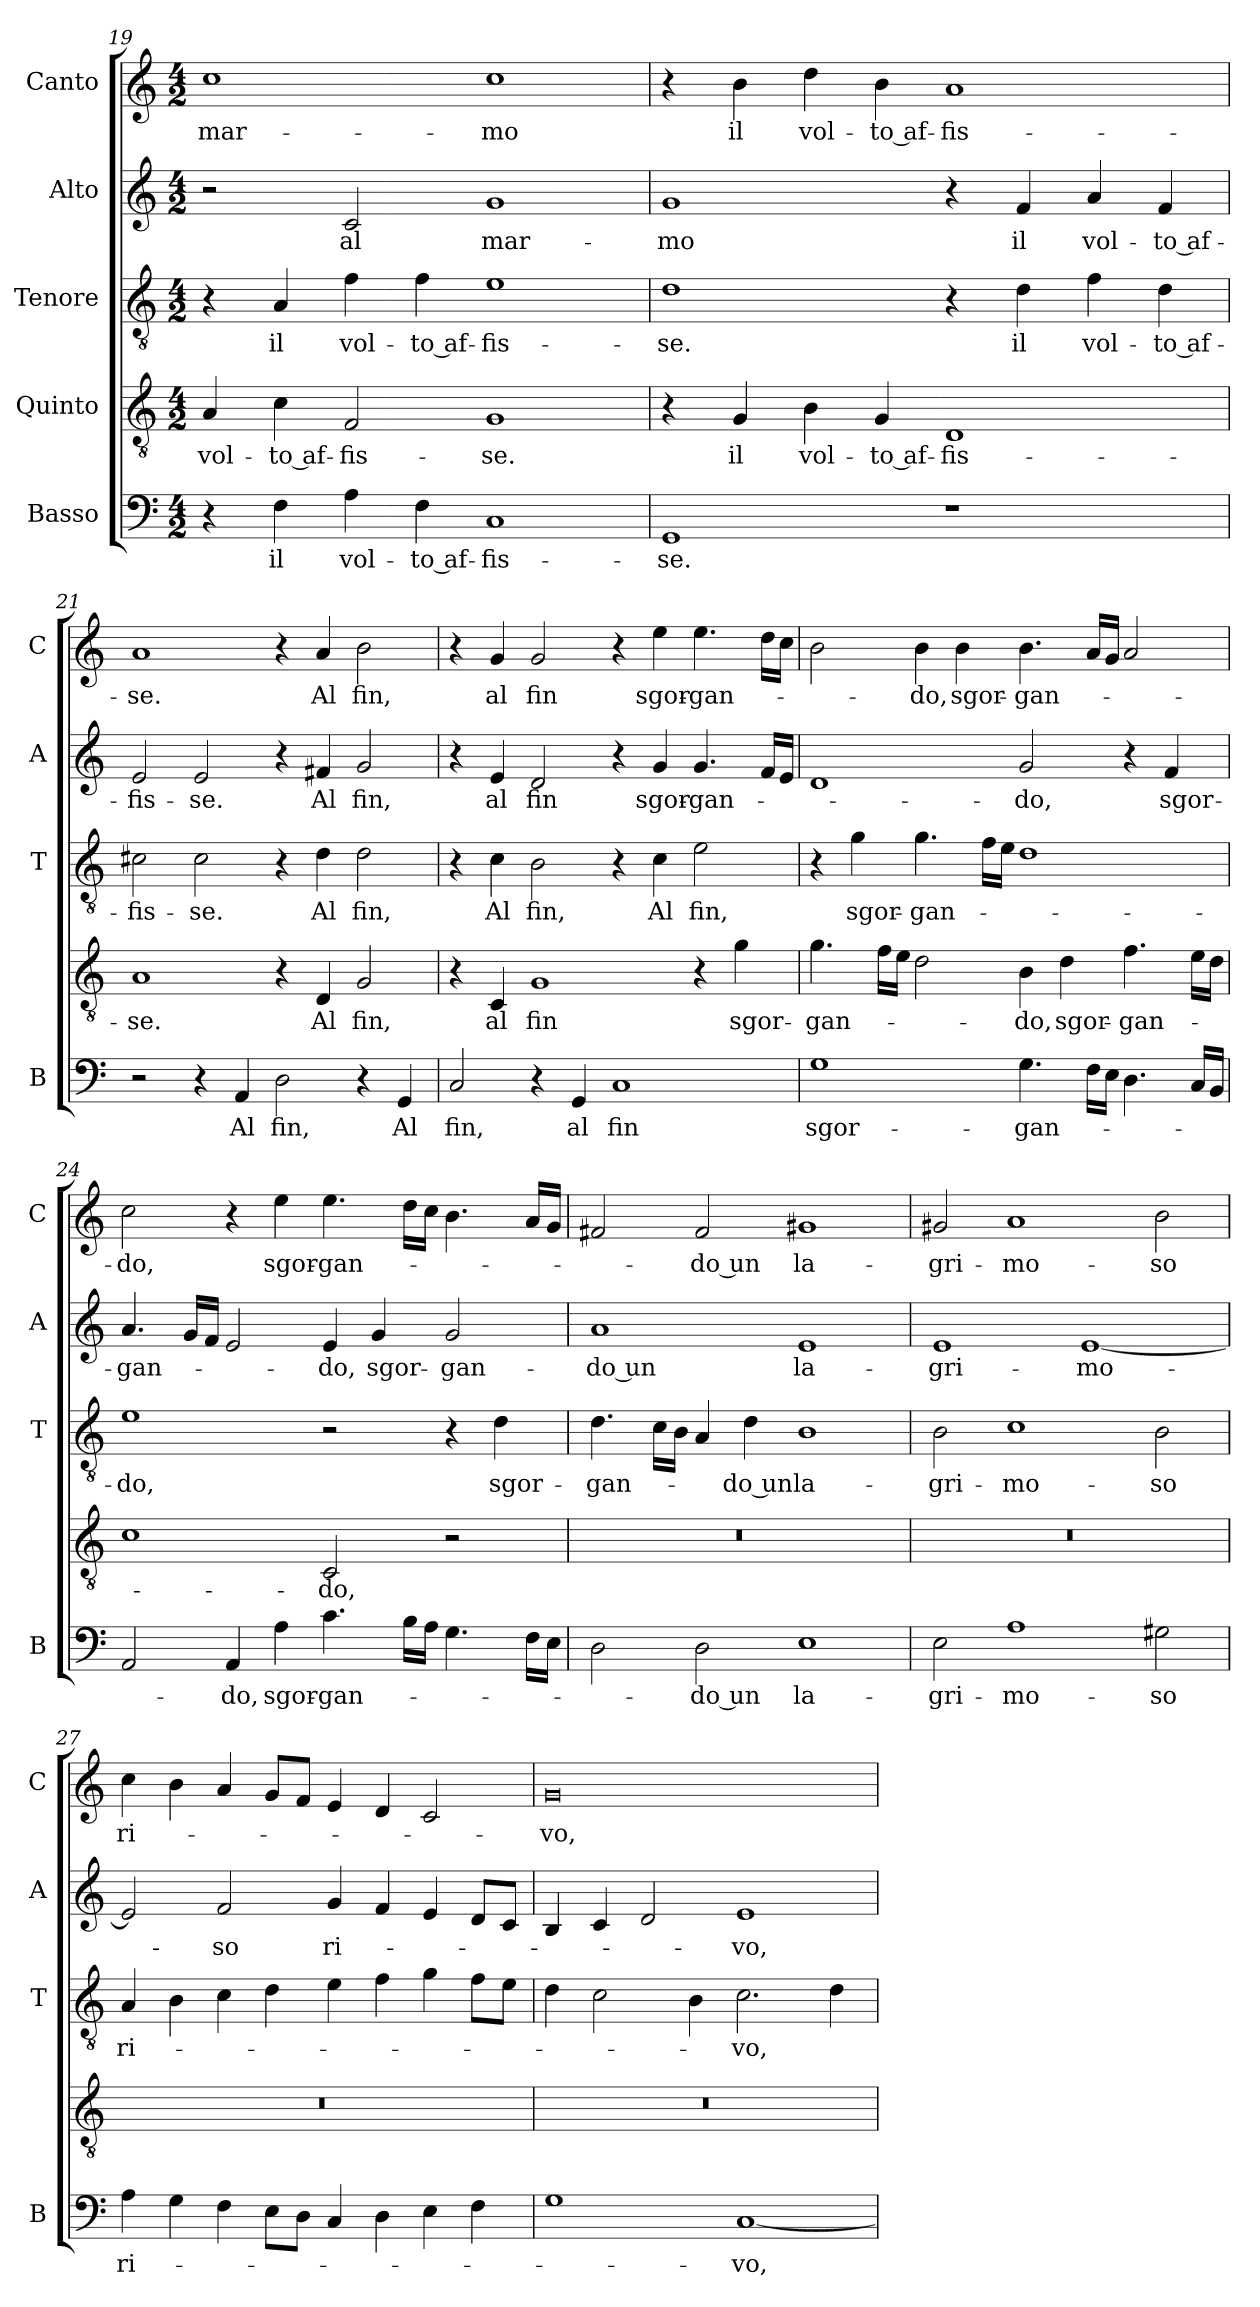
**kern	**text	**kern	**text	**kern	**text	**kern	**text	**kern	**text
*part5	*part5	*part4	*part4	*part3	*part3	*part2	*part2	*part1	*part1
*staff5	*staff5	*staff4	*staff4	*staff3	*staff3	*staff2	*staff2	*staff1	*staff1
*I"Basso	*	*I"Quinto	*	*I"Tenore	*	*I"Alto	*	*I"Canto	*
*I'B	*	*	*	*I'T	*	*I'A	*	*I'C	*
*clefF4	*	*clefGv2	*	*clefGv2	*	*clefG2	*	*clefG2	*
*k[]	*	*k[]	*	*k[]	*	*k[]	*	*k[]	*
*C:	*	*C:	*	*C:	*	*C:	*	*C:	*
*M4/2	*	*M4/2	*	*M4/2	*	*M4/2	*	*M4/2	*
=19	=19	=19	=19	=19	=19	=19	=19	=19	=19
!	!	!	!LO:LY:b	!	!	!	!	!	!LO:LY:b
4r	.	4A/	vol-	4r	.	2r	.	1cc	mar-
!	!LO:LY:b	!	!LO:LY:b	!	!LO:LY:b	!	!	!	!
4F\	il	4c\	-to af-	4A/	il	.	.	.	.
!	!LO:LY:b	!	!LO:LY:b	!	!LO:LY:b	!	!LO:LY:b	!	!
4A\	vol-	2F/	-fis-	4f\	vol-	2c/	al	.	.
!	!LO:LY:b	!	!	!	!LO:LY:b	!	!	!	!
4F\	-to af-	.	.	4f\	-to af-	.	.	.	.
!	!LO:LY:b	!	!LO:LY:b	!	!LO:LY:b	!	!LO:LY:b	!	!LO:LY:b
1C	-fis-	1G	-se.	1e	-fis-	1g	mar-	1cc	-mo
=20	=20	=20	=20	=20	=20	=20	=20	=20	=20
!	!LO:LY:b	!	!	!	!LO:LY:b	!	!LO:LY:b	!	!
1GG	-se.	4r	.	1d	-se.	1g	-mo	4r	.
!	!	!	!LO:LY:b	!	!	!	!	!	!LO:LY:b
.	.	4G/	il	.	.	.	.	4b\	il
!	!	!	!LO:LY:b	!	!	!	!	!	!LO:LY:b
.	.	4B\	vol-	.	.	.	.	4dd\	vol-
!	!	!	!LO:LY:b	!	!	!	!	!	!LO:LY:b
.	.	4G/	-to af-	.	.	.	.	4b\	-to af-
!	!	!	!LO:LY:b	!	!	!	!	!	!LO:LY:b
1r	.	1D	-fis-	4r	.	4r	.	1a	-fis-
!	!	!	!	!	!LO:LY:b	!	!LO:LY:b	!	!
.	.	.	.	4d\	il	4f/	il	.	.
!	!	!	!	!	!LO:LY:b	!	!LO:LY:b	!	!
.	.	.	.	4f\	vol-	4a/	vol-	.	.
!	!	!	!	!	!LO:LY:b	!	!LO:LY:b	!	!
.	.	.	.	4d\	-to af-	4f/	-to af-	.	.
=21	=21	=21	=21	=21	=21	=21	=21	=21	=21
!	!	!	!LO:LY:b	!	!LO:LY:b	!	!LO:LY:b	!	!LO:LY:b
2r	.	1A	-se.	2c#X\	-fis-	2e/	-fis-	1a	-se.
!	!	!	!	!	!LO:LY:b	!	!LO:LY:b	!	!
4r	.	.	.	2c#\	-se.	2e/	-se.	.	.
!	!LO:LY:b	!	!	!	!	!	!	!	!
4AA/	Al	.	.	.	.	.	.	.	.
!	!LO:LY:b	!	!	!	!	!	!	!	!
2D\	fin,	4r	.	4r	.	4r	.	4r	.
!	!	!	!LO:LY:b	!	!LO:LY:b	!	!LO:LY:b	!	!LO:LY:b
.	.	4D/	Al	4d\	Al	4f#X/	Al	4a/	Al
!	!	!	!LO:LY:b	!	!LO:LY:b	!	!LO:LY:b	!	!LO:LY:b
4r	.	2G/	fin,	2d\	fin,	2g/	fin,	2b\	fin,
!	!LO:LY:b	!	!	!	!	!	!	!	!
4GG/	Al	.	.	.	.	.	.	.	.
!!LO:LB:g=z
=22	=22	=22	=22	=22	=22	=22	=22	=22	=22
!	!LO:LY:b	!	!	!	!	!	!	!	!
2C/	fin,	4r	.	4r	.	4r	.	4r	.
!	!	!	!LO:LY:b	!	!LO:LY:b	!	!LO:LY:b	!	!LO:LY:b
.	.	4C/	al	4c\	Al	4e/	al	4g/	al
!	!	!	!LO:LY:b	!	!LO:LY:b	!	!LO:LY:b	!	!LO:LY:b
4r	.	1G	fin	2B\	fin,	2d/	fin	2g/	fin
!	!LO:LY:b	!	!	!	!	!	!	!	!
4GG/	al	.	.	.	.	.	.	.	.
!	!LO:LY:b	!	!	!	!	!	!	!	!
1C	fin	.	.	4r	.	4r	.	4r	.
!	!	!	!	!	!LO:LY:b	!	!LO:LY:b	!	!LO:LY:b
.	.	.	.	4c\	Al	4g/	sgor-	4ee\	sgor-
!	!	!	!	!	!LO:LY:b	!	!LO:LY:b	!	!LO:LY:b
.	.	4r	.	2e\	fin,	4.g/	-gan-	4.ee\	-gan-
!	!	!	!LO:LY:b	!	!	!	!	!	!
.	.	4g\	sgor-	.	.	.	.	.	.
.	.	.	.	.	.	16f/LL	.	16dd\LL	.
.	.	.	.	.	.	16e/JJ	.	16cc\JJ	.
=23	=23	=23	=23	=23	=23	=23	=23	=23	=23
!	!LO:LY:b	!	!LO:LY:b	!	!	!	!	!	!
1G	sgor-	4.g\	-gan-	4r	.	1d	.	2b\	.
!	!	!	!	!	!LO:LY:b	!	!	!	!
.	.	.	.	4g\	sgor-	.	.	.	.
.	.	16f\LL	.	.	.	.	.	.	.
.	.	16e\JJ	.	.	.	.	.	.	.
!	!	!	!	!	!LO:LY:b	!	!	!	!LO:LY:b
.	.	2d\	.	4.g\	-gan-	.	.	4b\	-do,
!	!	!	!	!	!	!	!	!	!LO:LY:b
.	.	.	.	.	.	.	.	4b\	sgor-
.	.	.	.	16f\LL	.	.	.	.	.
.	.	.	.	16e\JJ	.	.	.	.	.
!	!LO:LY:b	!	!LO:LY:b	!	!	!	!LO:LY:b	!	!LO:LY:b
4.G\	-gan-	4B\	-do,	1d	.	2g/	-do,	4.b\	-gan-
!	!	!	!LO:LY:b	!	!	!	!	!	!
.	.	4d\	sgor-	.	.	.	.	.	.
16F\LL	.	.	.	.	.	.	.	16a/LL	.
16E\JJ	.	.	.	.	.	.	.	16g/JJ	.
!	!	!	!LO:LY:b	!	!	!	!	!	!
4.D\	.	4.f\	-gan-	.	.	4r	.	2a/	.
!	!	!	!	!	!	!	!LO:LY:b	!	!
.	.	.	.	.	.	4f/	sgor-	.	.
16C/LL	.	16e\LL	.	.	.	.	.	.	.
16BB/JJ	.	16d\JJ	.	.	.	.	.	.	.
=24	=24	=24	=24	=24	=24	=24	=24	=24	=24
!	!	!	!	!	!LO:LY:b	!	!LO:LY:b	!	!LO:LY:b
2AA/	.	1c	.	1e	-do,	4.a/	-gan-	2cc\	-do,
.	.	.	.	.	.	16g/LL	.	.	.
.	.	.	.	.	.	16f/JJ	.	.	.
!	!LO:LY:b	!	!	!	!	!	!	!	!
4AA/	-do,	.	.	.	.	2e/	.	4r	.
!	!LO:LY:b	!	!	!	!	!	!	!	!LO:LY:b
4A\	sgor-	.	.	.	.	.	.	4ee\	sgor-
!	!LO:LY:b	!	!LO:LY:b	!	!	!	!LO:LY:b	!	!LO:LY:b
4.c\	-gan-	2C/	-do,	2r	.	4e/	-do,	4.ee\	-gan-
!	!	!	!	!	!	!	!LO:LY:b	!	!
.	.	.	.	.	.	4g/	sgor-	.	.
16B\LL	.	.	.	.	.	.	.	16dd\LL	.
16A\JJ	.	.	.	.	.	.	.	16cc\JJ	.
!	!	!	!	!	!	!	!LO:LY:b	!	!
4.G\	.	2r	.	4r	.	2g/	-gan-	4.b\	.
!	!	!	!	!	!LO:LY:b	!	!	!	!
.	.	.	.	4d\	sgor-	.	.	.	.
16F\LL	.	.	.	.	.	.	.	16a/LL	.
16E\JJ	.	.	.	.	.	.	.	16g/JJ	.
=25	=25	=25	=25	=25	=25	=25	=25	=25	=25
!	!	!	!	!	!LO:LY:b	!	!LO:LY:b	!	!
2D\	.	0r	.	4.d\	-gan-	1a	-do un	2f#X/	.
.	.	.	.	16c\LL	.	.	.	.	.
.	.	.	.	16B\JJ	.	.	.	.	.
!	!LO:LY:b	!	!	!	!	!	!	!	!LO:LY:b
2D\	-do un	.	.	4A/	.	.	.	2f#/	-do un
!	!	!	!	!	!LO:LY:b	!	!	!	!
.	.	.	.	4d\	-do un	.	.	.	.
!	!LO:LY:b	!	!	!	!LO:LY:b	!	!LO:LY:b	!	!LO:LY:b
1E	la-	.	.	1B	la-	1e	la-	1g#X	la-
=26	=26	=26	=26	=26	=26	=26	=26	=26	=26
!	!LO:LY:b	!	!	!	!LO:LY:b	!	!LO:LY:b	!	!LO:LY:b
2E\	-gri-	0r	.	2B\	-gri-	1e	-gri-	2g#X/	-gri-
!	!LO:LY:b	!	!	!	!LO:LY:b	!	!	!	!LO:LY:b
1A	-mo-	.	.	1c	-mo-	.	.	1a	-mo-
!	!	!	!	!	!	!	!LO:LY:b	!	!
.	.	.	.	.	.	[1e	-mo-	.	.
!	!LO:LY:b	!	!	!	!LO:LY:b	!	!	!	!LO:LY:b
2G#X\	-so	.	.	2B\	-so	.	.	2b\	-so
!!LO:PB:g=z
=27	=27	=27	=27	=27	=27	=27	=27	=27	=27
!	!LO:LY:b	!	!	!	!LO:LY:b	!	!	!	!LO:LY:b
4A\	ri-	0r	.	4A/	ri-	2e/]	.	4cc\	ri-
4G\	.	.	.	4B\	.	.	.	4b\	.
!	!	!	!	!	!	!	!LO:LY:b	!	!
4F\	.	.	.	4c\	.	2f/	-so	4a/	.
8E\L	.	.	.	4d\	.	.	.	8g/L	.
8D\J	.	.	.	.	.	.	.	8f/J	.
!	!	!	!	!	!	!	!LO:LY:b	!	!
4C/	.	.	.	4e\	.	4g/	ri-	4e/	.
4D\	.	.	.	4f\	.	4f/	.	4d/	.
4E\	.	.	.	4g\	.	4e/	.	2c/	.
4F\	.	.	.	8f\L	.	8d/L	.	.	.
.	.	.	.	8e\J	.	8c/J	.	.	.
=28	=28	=28	=28	=28	=28	=28	=28	=28	=28
!	!	!	!	!	!	!	!	!	!LO:LY:b
1G	.	0r	.	4d\	.	4B/	.	0g	-vo,
.	.	.	.	2c\	.	4c/	.	.	.
.	.	.	.	.	.	2d/	.	.	.
.	.	.	.	4B\	.	.	.	.	.
!	!LO:LY:b	!	!	!	!LO:LY:b	!	!LO:LY:b	!	!
[1C	-vo,	.	.	2.c\	-vo,	1e	-vo,	.	.
.	.	.	.	4d\	.	.	.	.	.
=	=	=	=	=	=	=	=	=	=
*-	*-	*-	*-	*-	*-	*-	*-	*-	*-
